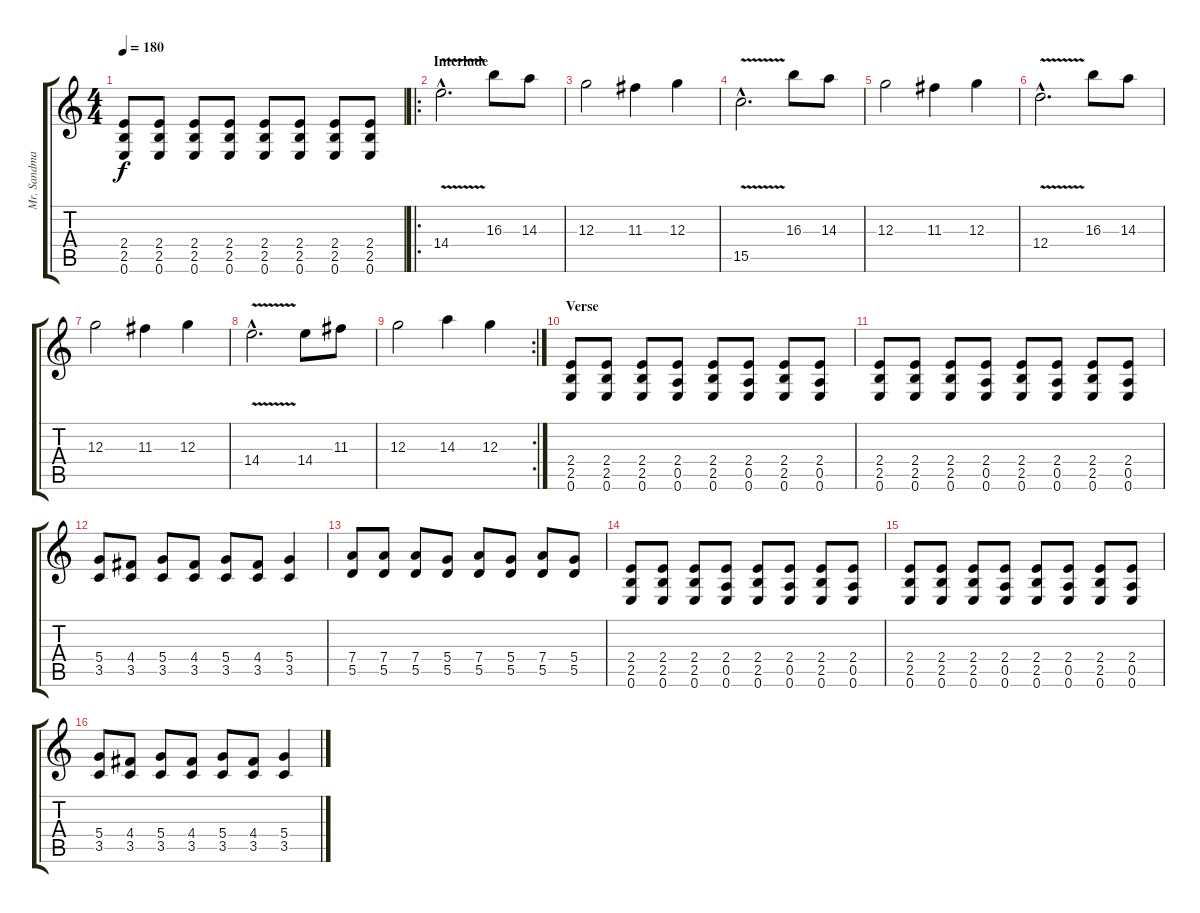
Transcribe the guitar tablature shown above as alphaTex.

\track ("Mr. Sandman" "Mr. Sandma") {instrument distortionguitar}
\staff {score tabs}
\tuning (E4 B3 G3 D3 A2 E2) {hide}
\ts (4 4)
\tempo 180
\clef g2
\ks c
(2.4 2.5 0.6).8{dy f} (2.4 2.5 0.6).8 (2.4 2.5 0.6).8 (2.4 2.5 0.6).8 (2.4 2.5 0.6).8 (2.4 2.5 0.6).8 (2.4 2.5 0.6).8 (2.4 2.5 0.6).8 |
\ro
\section ("" "Interlude")
14.4{v hac}.2{d} 16.3.8 14.3.8 |
12.3.2 11.3.4 12.3.4 |
15.5{v hac}.2{d} 16.3.8 14.3.8 |
12.3.2 11.3.4 12.3.4 |
12.4{v hac}.2{d} 16.3.8 14.3.8 |
12.3.2 11.3.4 12.3.4 |
14.4{v hac}.2{d} 14.4.8 11.3.8 |
\rc 2
12.3.2 14.3.4 12.3.4 |
\section ("" "Verse")
(2.4 2.5 0.6).8 (2.4 2.5 0.6).8 (2.4 2.5 0.6).8 (2.4 0.5 0.6).8 (2.4 2.5 0.6).8 (2.4 0.5 0.6).8 (2.4 2.5 0.6).8 (2.4 0.5 0.6).8 |
(2.4 2.5 0.6).8 (2.4 2.5 0.6).8 (2.4 2.5 0.6).8 (2.4 0.5 0.6).8 (2.4 2.5 0.6).8 (2.4 0.5 0.6).8 (2.4 2.5 0.6).8 (2.4 0.5 0.6).8 |
(5.4 3.5).8 (4.4 3.5).8 (5.4 3.5).8 (4.4 3.5).8 (5.4 3.5).8 (4.4 3.5).8 (5.4 3.5).4 |
(7.4 5.5).8 (7.4 5.5).8 (7.4 5.5).8 (5.4 5.5).8 (7.4 5.5).8 (5.4 5.5).8 (7.4 5.5).8 (5.4 5.5).8 |
(2.4 2.5 0.6).8 (2.4 2.5 0.6).8 (2.4 2.5 0.6).8 (2.4 0.5 0.6).8 (2.4 2.5 0.6).8 (2.4 0.5 0.6).8 (2.4 2.5 0.6).8 (2.4 0.5 0.6).8 |
(2.4 2.5 0.6).8 (2.4 2.5 0.6).8 (2.4 2.5 0.6).8 (2.4 0.5 0.6).8 (2.4 2.5 0.6).8 (2.4 0.5 0.6).8 (2.4 2.5 0.6).8 (2.4 0.5 0.6).8 |
(5.4 3.5).8 (4.4 3.5).8 (5.4 3.5).8 (4.4 3.5).8 (5.4 3.5).8 (4.4 3.5).8 (5.4 3.5).4
